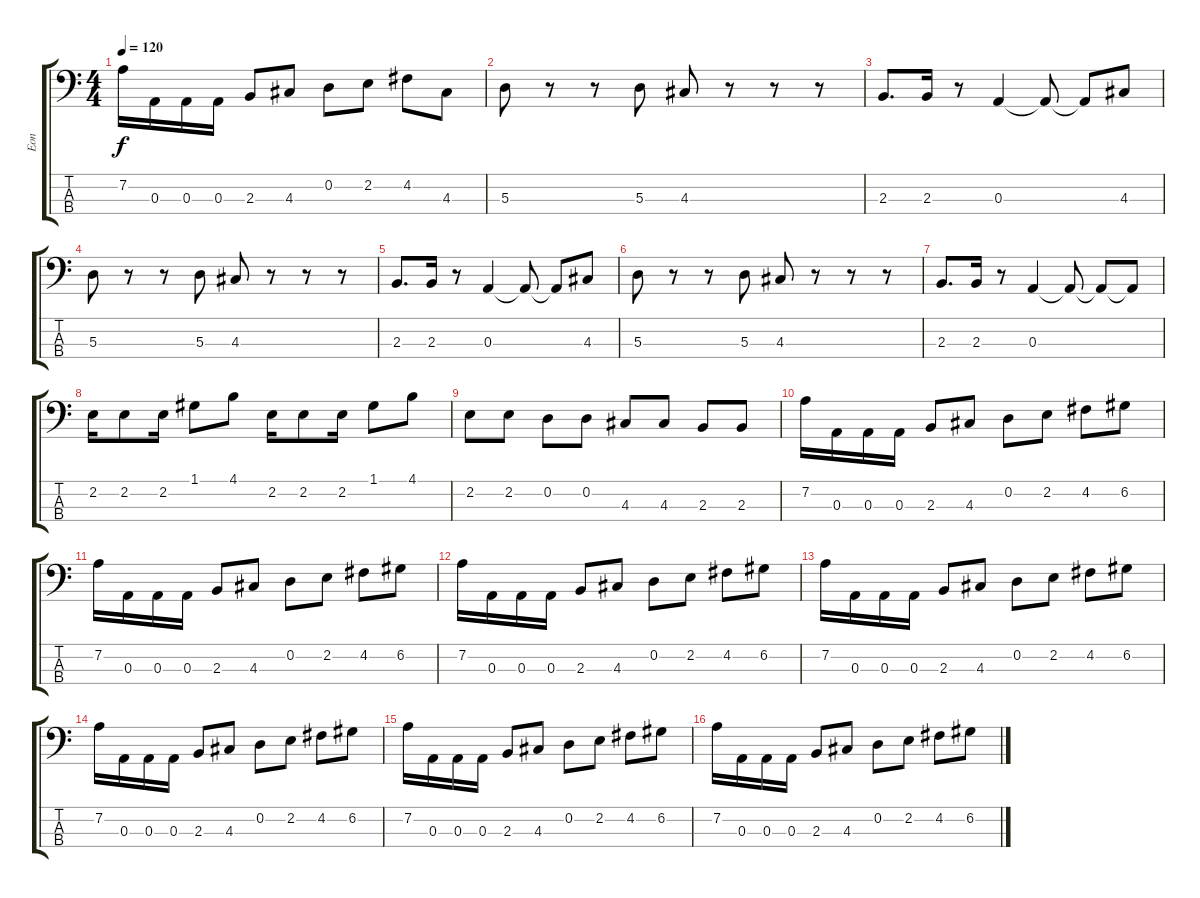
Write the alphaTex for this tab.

\track ("Eon" "Eon") {instrument electricbassfinger}
\staff {score tabs}
\tuning (G2 D2 A1 E1) {hide}
\ts (4 4)
\tempo 120
\clef f4
\ks c
7.2.16{dy f} 0.3.16 0.3.16 0.3.16 2.3.8 4.3.8 0.2.8 2.2.8 4.2.8 4.3.8 |
5.3.8 r.8 r.8 5.3.8 4.3.8 r.8 r.8 r.8 |
2.3.8{d} 2.3.16 r.8 0.3.4 0.3{t}.8 0.3{t}.8 4.3.8 |
5.3.8 r.8 r.8 5.3.8 4.3.8 r.8 r.8 r.8 |
2.3.8{d} 2.3.16 r.8 0.3.4 0.3{t}.8 0.3{t}.8 4.3.8 |
5.3.8 r.8 r.8 5.3.8 4.3.8 r.8 r.8 r.8 |
2.3.8{d} 2.3.16 r.8 0.3.4 0.3{t}.8 0.3{t}.8 0.3{t}.8 |
2.2.16 2.2.8 2.2.16 1.1.8 4.1.8 2.2.16 2.2.8 2.2.16 1.1.8 4.1.8 |
2.2.8 2.2.8 0.2.8 0.2.8 4.3.8 4.3.8 2.3.8 2.3.8 |
7.2.16 0.3.16 0.3.16 0.3.16 2.3.8 4.3.8 0.2.8 2.2.8 4.2.8 6.2.8 |
7.2.16 0.3.16 0.3.16 0.3.16 2.3.8 4.3.8 0.2.8 2.2.8 4.2.8 6.2.8 |
7.2.16 0.3.16 0.3.16 0.3.16 2.3.8 4.3.8 0.2.8 2.2.8 4.2.8 6.2.8 |
7.2.16 0.3.16 0.3.16 0.3.16 2.3.8 4.3.8 0.2.8 2.2.8 4.2.8 6.2.8 |
7.2.16 0.3.16 0.3.16 0.3.16 2.3.8 4.3.8 0.2.8 2.2.8 4.2.8 6.2.8 |
7.2.16 0.3.16 0.3.16 0.3.16 2.3.8 4.3.8 0.2.8 2.2.8 4.2.8 6.2.8 |
7.2.16 0.3.16 0.3.16 0.3.16 2.3.8 4.3.8 0.2.8 2.2.8 4.2.8 6.2.8
